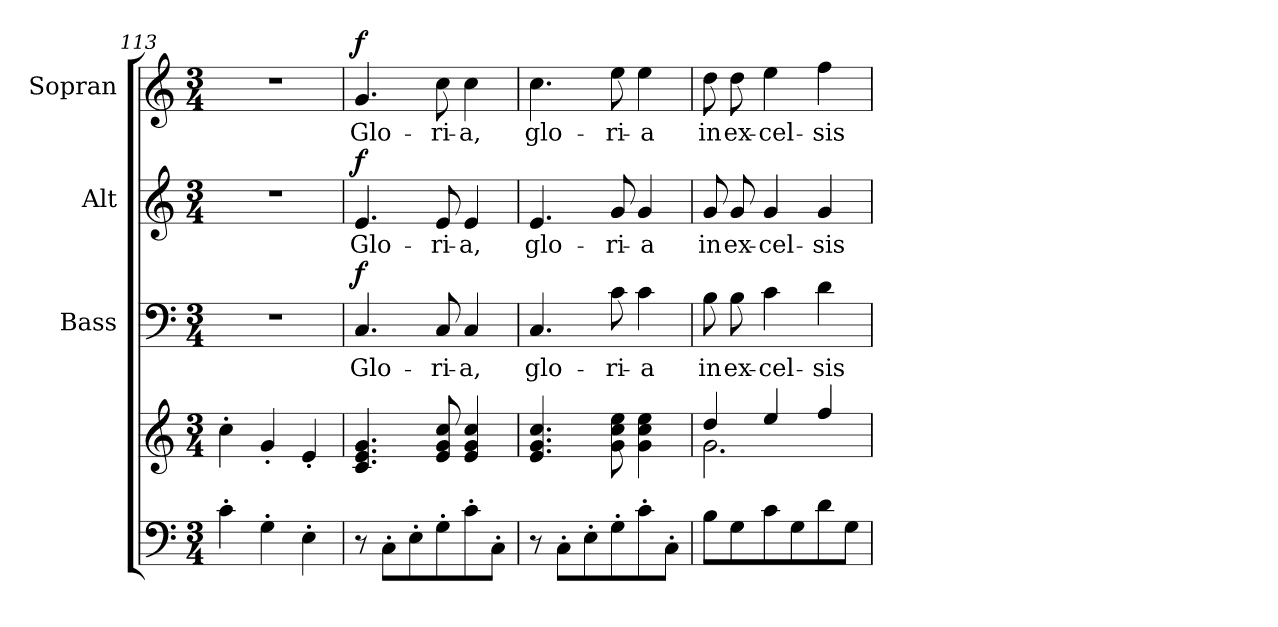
**kern	**kern	**kern	**text	**dynam	**kern	**text	**dynam	**kern	**text	**dynam
*part4	*part4	*part3	*part3	*part3	*part2	*part2	*part2	*part1	*part1	*part1
*staff5	*staff4	*staff3	*staff3	*staff3	*staff2	*staff2	*staff2	*staff1	*staff1	*staff1
*	*	*I"Bass	*	*	*I"Alt	*	*	*I"Sopran	*	*
*	*	*I'B.	*	*	*I'A.	*	*	*I'S.	*	*
*clefF4	*clefG2	*clefF4	*	*	*clefG2	*	*	*clefG2	*	*
*k[]	*k[]	*k[]	*	*	*k[]	*	*	*k[]	*	*
*C:	*C:	*C:	*	*	*C:	*	*	*C:	*	*
*M3/4	*M3/4	*M3/4	*	*	*M3/4	*	*	*M3/4	*	*
=113	=113	=113	=113	=113	=113	=113	=113	=113	=113	=113
4c'>\	4cc'>\	2.r	.	.	2.r	.	.	2.r	.	.
4G'>\	4g'</	.	.	.	.	.	.	.	.	.
4E'>\	4e'</	.	.	.	.	.	.	.	.	.
=114	=114	=114	=114	=114	=114	=114	=114	=114	=114	=114
!	!	!	!LO:LY:b	!LO:DY:a	!	!LO:LY:b	!LO:DY:a	!	!LO:LY:b	!LO:DY:a
8r	4.c/ 4.e/ 4.g/	4.C/	Glo-	f	4.e/	Glo-	f	4.g/	Glo-	f
8C'>\L	.	.	.	.	.	.	.	.	.	.
8E'>\	.	.	.	.	.	.	.	.	.	.
!	!	!	!LO:LY:b	!	!	!LO:LY:b	!	!	!LO:LY:b	!
8G'>\	8e/ 8g/ 8cc/	8C/	-ri-	.	8e/	-ri-	.	8cc\	-ri-	.
!	!	!	!LO:LY:b	!	!	!LO:LY:b	!	!	!LO:LY:b	!
8c'>\	4e/ 4g/ 4cc/	4C/	-a,	.	4e/	-a,	.	4cc\	-a,	.
8C'>\J	.	.	.	.	.	.	.	.	.	.
=115	=115	=115	=115	=115	=115	=115	=115	=115	=115	=115
!	!	!	!LO:LY:b	!	!	!LO:LY:b	!	!	!LO:LY:b	!
8r	4.e/ 4.g/ 4.cc/	4.C/	glo-	.	4.e/	glo-	.	4.cc\	glo-	.
8C'>\L	.	.	.	.	.	.	.	.	.	.
8E'>\	.	.	.	.	.	.	.	.	.	.
!	!	!	!LO:LY:b	!	!	!LO:LY:b	!	!	!LO:LY:b	!
8G'>\	8g\ 8cc\ 8ee\	8c\	-ri-	.	8g/	-ri-	.	8ee\	-ri-	.
!	!	!	!LO:LY:b	!	!	!LO:LY:b	!	!	!LO:LY:b	!
8c'>\	4g\ 4cc\ 4ee\	4c\	-a	.	4g/	-a	.	4ee\	-a	.
8C'>\J	.	.	.	.	.	.	.	.	.	.
=116	=116	=116	=116	=116	=116	=116	=116	=116	=116	=116
*	*^	*	*	*	*	*	*	*	*	*
!	!	!	!	!LO:LY:b	!	!	!LO:LY:b	!	!	!LO:LY:b	!
8B\L	4dd/	2.g\	8B\	in	.	8g/	in	.	8dd\	in	.
!	!	!	!	!LO:LY:b	!	!	!LO:LY:b	!	!	!LO:LY:b	!
8G\	.	.	8B\	ex-	.	8g/	ex-	.	8dd\	ex-	.
!	!	!	!	!LO:LY:b	!	!	!LO:LY:b	!	!	!LO:LY:b	!
8c\	4ee/	.	4c\	-cel-	.	4g/	-cel-	.	4ee\	-cel-	.
8G\	.	.	.	.	.	.	.	.	.	.	.
!	!	!	!	!LO:LY:b	!	!	!LO:LY:b	!	!	!LO:LY:b	!
8d\	4ff/	.	4d\	-sis	.	4g/	-sis	.	4ff\	-sis	.
8G\J	.	.	.	.	.	.	.	.	.	.	.
*	*v	*v	*	*	*	*	*	*	*	*	*
=	=	=	=	=	=	=	=	=	=	=
*-	*-	*-	*-	*-	*-	*-	*-	*-	*-	*-
